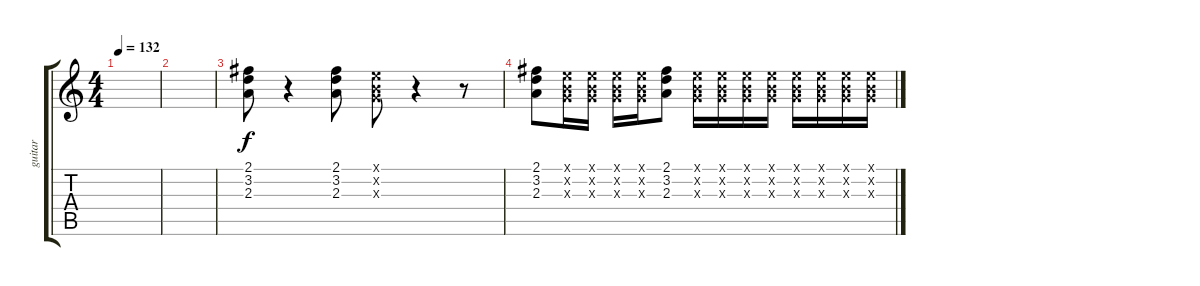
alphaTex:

\track ("guitar" "guitar") {instrument electricguitarclean}
\staff {score tabs}
\tuning (E4 B3 G3 D3 A2 E2) {hide}
\ts (4 4)
\tempo 132
\clef g2
\ks c
|
|
(2.1 3.2 2.3).8 r.4 (2.1 3.2 2.3).8 (0.1{x} 0.2{x} 0.3{x}).8 r.4 r.8 |
(2.1 3.2 2.3).8 (0.1{x} 0.2{x} 0.3{x}).16 (0.1{x} 0.2{x} 0.3{x}).16 (0.1{x} 0.2{x} 0.3{x}).16 (0.1{x} 0.2{x} 0.3{x}).16 (2.1 3.2 2.3).8 (0.1{x} 0.2{x} 0.3{x}).16 (0.1{x} 0.2{x} 0.3{x}).16 (0.1{x} 0.2{x} 0.3{x}).16 (0.1{x} 0.2{x} 0.3{x}).16 (0.1{x} 0.2{x} 0.3{x}).16 (0.1{x} 0.2{x} 0.3{x}).16 (0.1{x} 0.2{x} 0.3{x}).16 (0.1{x} 0.2{x} 0.3{x}).16
